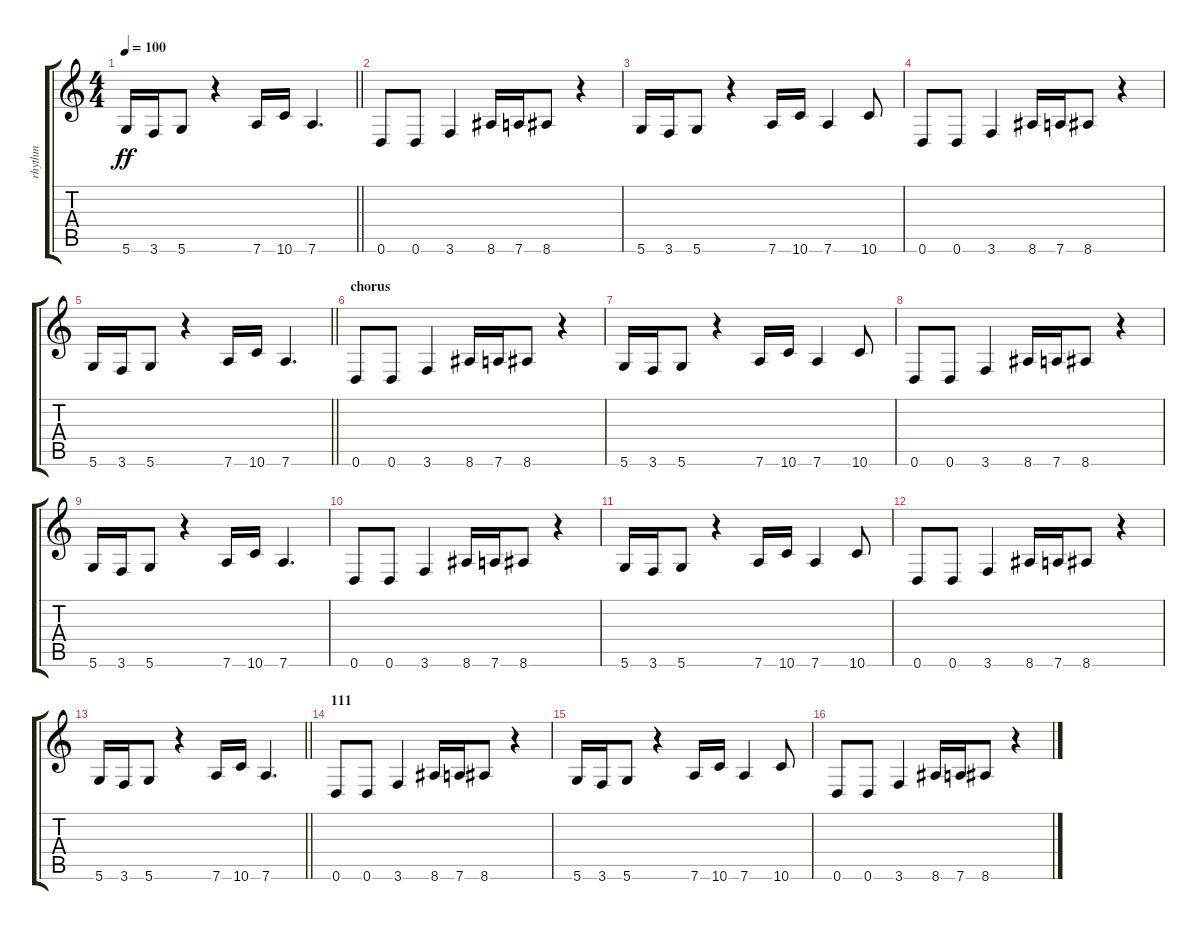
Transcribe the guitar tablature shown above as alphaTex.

\track ("rhythm" "rhythm") {instrument overdrivenguitar}
\staff {score tabs}
\tuning (E4 B3 G3 D3 A2 D2) {hide}
\ts (4 4)
\tempo 100
\clef g2
\barLineRight lightlight
\ks c
5.6.16{dy ff} 3.6.16 5.6.8 r.4 7.6.16 10.6.16 7.6.4{d} |
0.6.8 0.6.8 3.6.4 8.6.16 7.6.16 8.6.8 r.4 |
5.6.16 3.6.16 5.6.8 r.4 7.6.16 10.6.16 7.6.4 10.6.8 |
0.6.8 0.6.8 3.6.4 8.6.16 7.6.16 8.6.8 r.4 |
\barLineRight lightlight
5.6.16 3.6.16 5.6.8 r.4 7.6.16 10.6.16 7.6.4{d} |
\section ("" "chorus")
0.6.8 0.6.8 3.6.4 8.6.16 7.6.16 8.6.8 r.4 |
5.6.16 3.6.16 5.6.8 r.4 7.6.16 10.6.16 7.6.4 10.6.8 |
0.6.8 0.6.8 3.6.4 8.6.16 7.6.16 8.6.8 r.4 |
5.6.16 3.6.16 5.6.8 r.4 7.6.16 10.6.16 7.6.4{d} |
0.6.8 0.6.8 3.6.4 8.6.16 7.6.16 8.6.8 r.4 |
5.6.16 3.6.16 5.6.8 r.4 7.6.16 10.6.16 7.6.4 10.6.8 |
0.6.8 0.6.8 3.6.4 8.6.16 7.6.16 8.6.8 r.4 |
\barLineRight lightlight
5.6.16 3.6.16 5.6.8 r.4 7.6.16 10.6.16 7.6.4{d} |
\section ("" "111")
0.6.8 0.6.8 3.6.4 8.6.16 7.6.16 8.6.8 r.4 |
5.6.16 3.6.16 5.6.8 r.4 7.6.16 10.6.16 7.6.4 10.6.8 |
0.6.8 0.6.8 3.6.4 8.6.16 7.6.16 8.6.8 r.4
